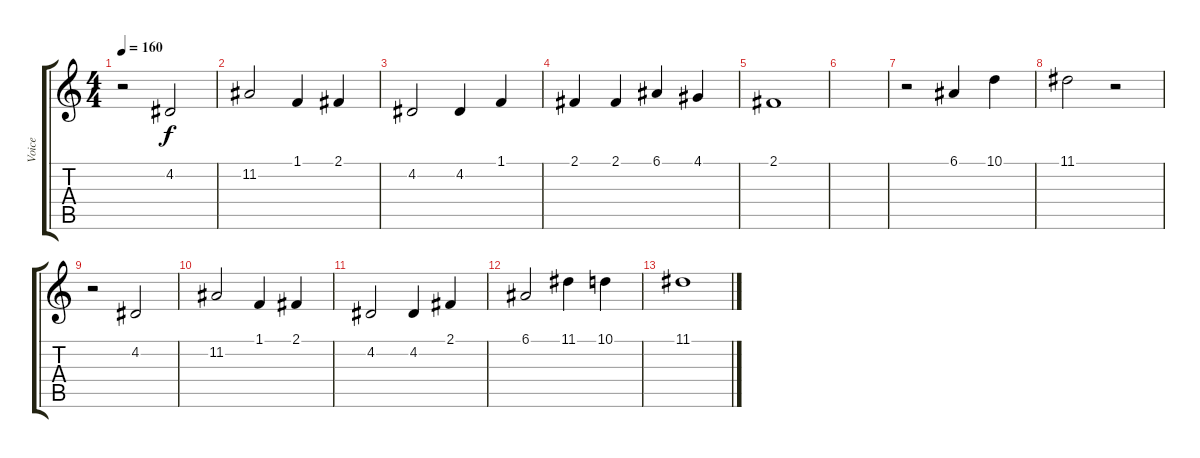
\track ("Voice " "Voice ") {instrument lead6voice}
\staff {score tabs}
\tuning (E4 B3 G3 D3 A2 E2) {hide}
\ts (4 4)
\tempo 160
\clef g2
\ks c
r.2{dy f} 4.2.2 |
11.2.2 1.1.4 2.1.4 |
4.2.2 4.2.4 1.1.4 |
2.1.4 2.1.4 6.1.4 4.1.4 |
2.1.1 |
|
r.2 6.1.4 10.1.4 |
11.1.2 r.2 |
r.2 4.2.2 |
11.2.2 1.1.4 2.1.4 |
4.2.2 4.2.4 2.1.4 |
6.1.2 11.1.4 10.1.4 |
11.1.1
